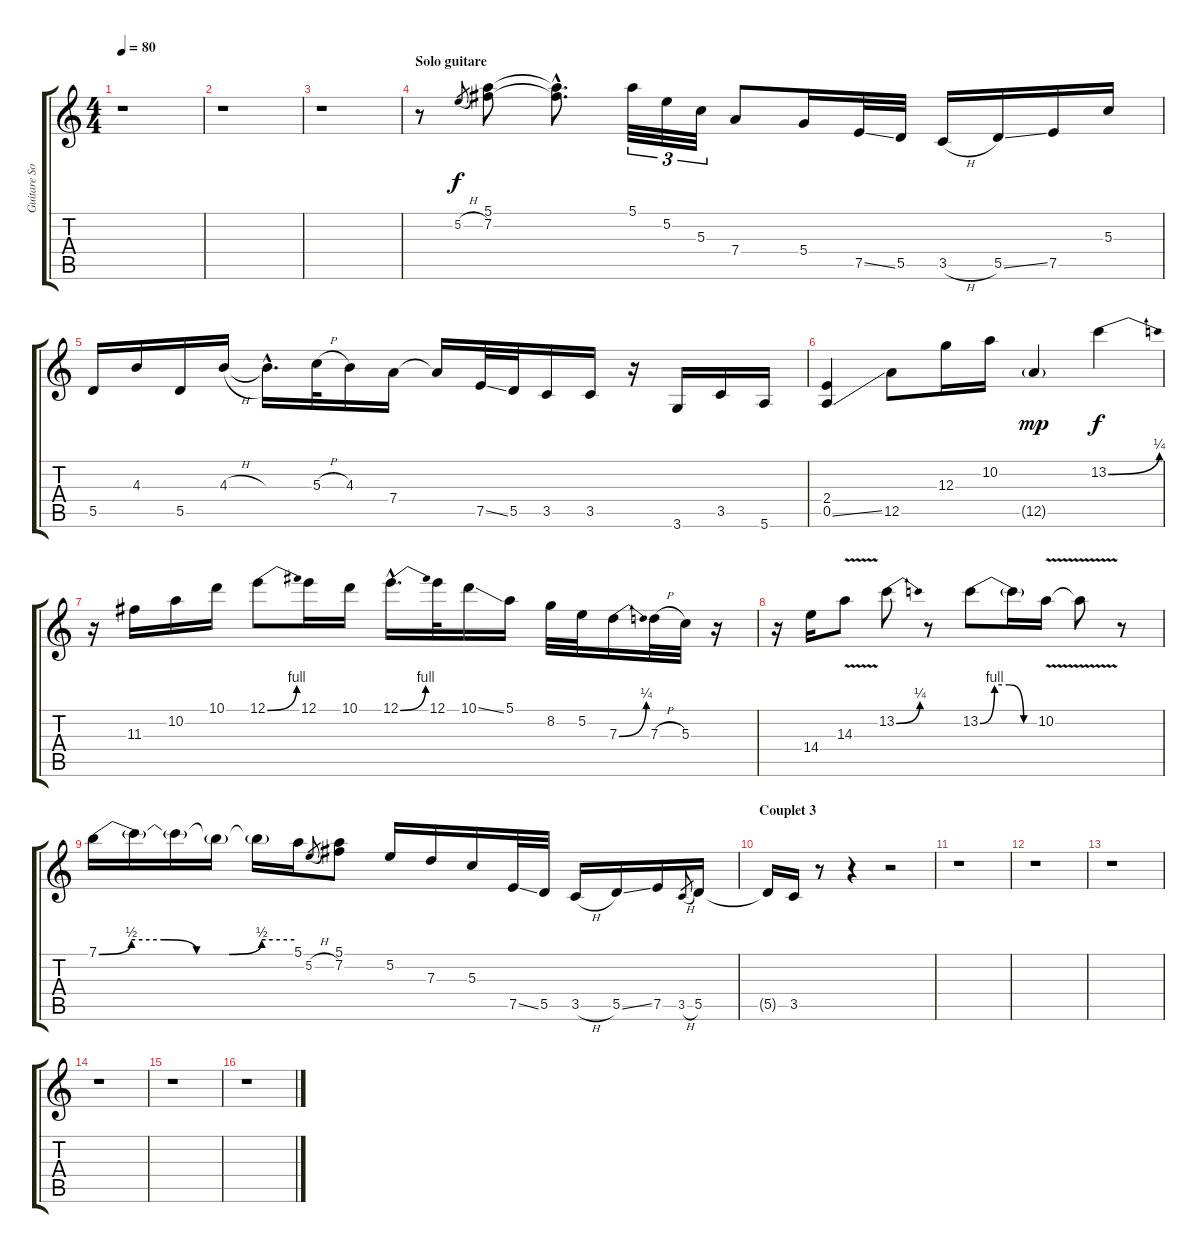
\track ("Guitare Solo" "Guitare So") {instrument distortionguitar}
\staff {score tabs}
\tuning (E4 B3 G3 D3 A2 E2) {hide}
\ts (4 4)
\tempo 80
\clef g2
\ks c
r.1{dy f} |
r.1 |
r.1 |
\section ("" "Solo guitare")
r.8 5.2{h}.8{gr} (5.1 7.2).8 (5.1{hac t} 7.2{hac t}).8{d} 5.1.32{tu (3 2)} 5.2.32{tu (3 2)} 5.3.32{tu (3 2)} 7.4.8 5.4.16 7.5{ss}.32 5.5.32 3.5{h}.16 5.5{ss}.16 7.5.16 5.3.16 |
5.5.16 4.3.16 5.5.16 4.3{h}.16 4.3{hac t}.16{d} 5.3{h}.32 4.3.16 7.4.16 7.4{t}.16 7.5{ss}.32 5.5.32 3.5.16 3.5.16 r.16 3.6.16 3.5.16 5.6.16 |
(2.4 0.5{ss}).4 12.5.8 12.3.16 10.2.16 12.5{g}.4{dy mp} 13.2{be (bend 0 0 60 1)}.4{dy f} |
r.16 11.3.16 10.2.16 10.1.16 12.1{be (bend 0 0 60 4)}.8 12.1.16 10.1.16 12.1{be (bend 0 0 60 4) hac}.16{d} 12.1.32 10.1{ss}.16 5.1.16 8.2.32 5.2.32 7.3{be (bend 0 0 60 1)}.16 7.3{h}.32 5.3.32 r.16 |
r.16 14.4.16 14.3{v}.8 13.2{be (bend 0 0 60 1)}.8 r.8 13.2{be (custom 0 0 15 4 30 4 45 0 60 0)}.8 13.2{t}.16 10.2{v}.16 10.2{t}.8 r.8 |
7.1{be (custom 0 0 10 2 20 2 30 0 40 0 50 2 60 2)}.16 7.1{t}.16 7.1{t}.16 7.1{t}.16 7.1{t}.16 5.1.16 5.2{h}.8{gr} (5.1 7.2).8 5.2.16 7.3.16 5.3.16 7.5{ss}.32 5.5.32 3.5{h}.16 5.5{ss}.16 7.5.16 3.5{h}.8{gr} 5.5.16 |
\section ("" "Couplet 3")
5.5{t}.16 3.5.16 r.8 r.4 r.2 |
r.1 |
r.1 |
r.1 |
r.1 |
r.1 |
r.1
